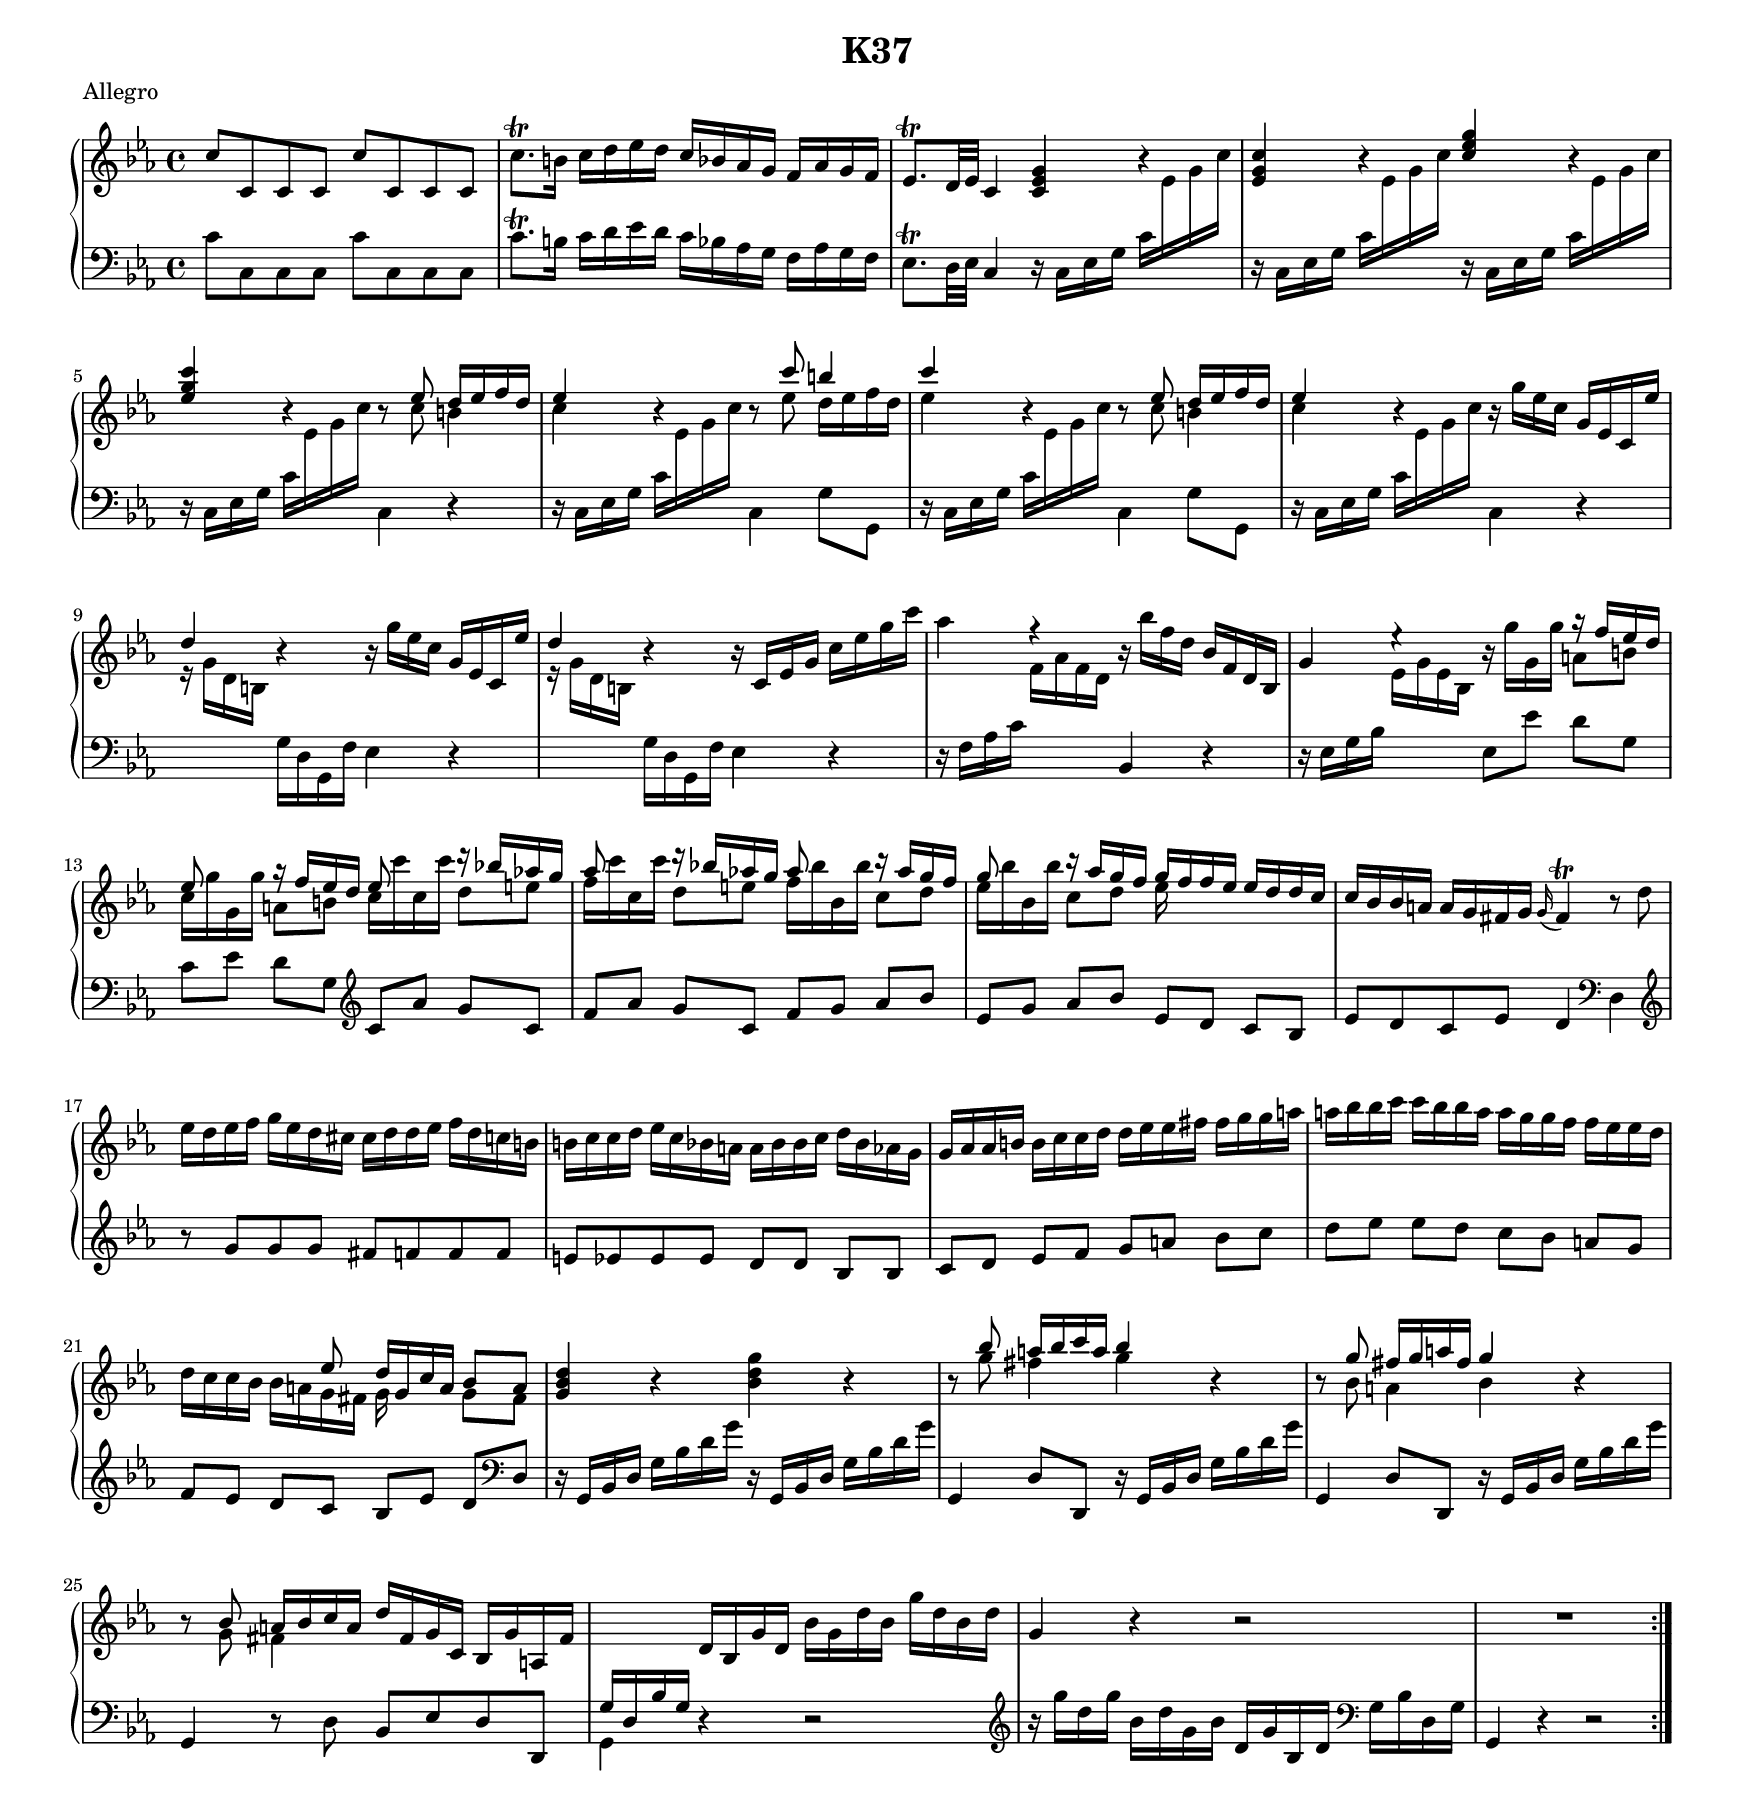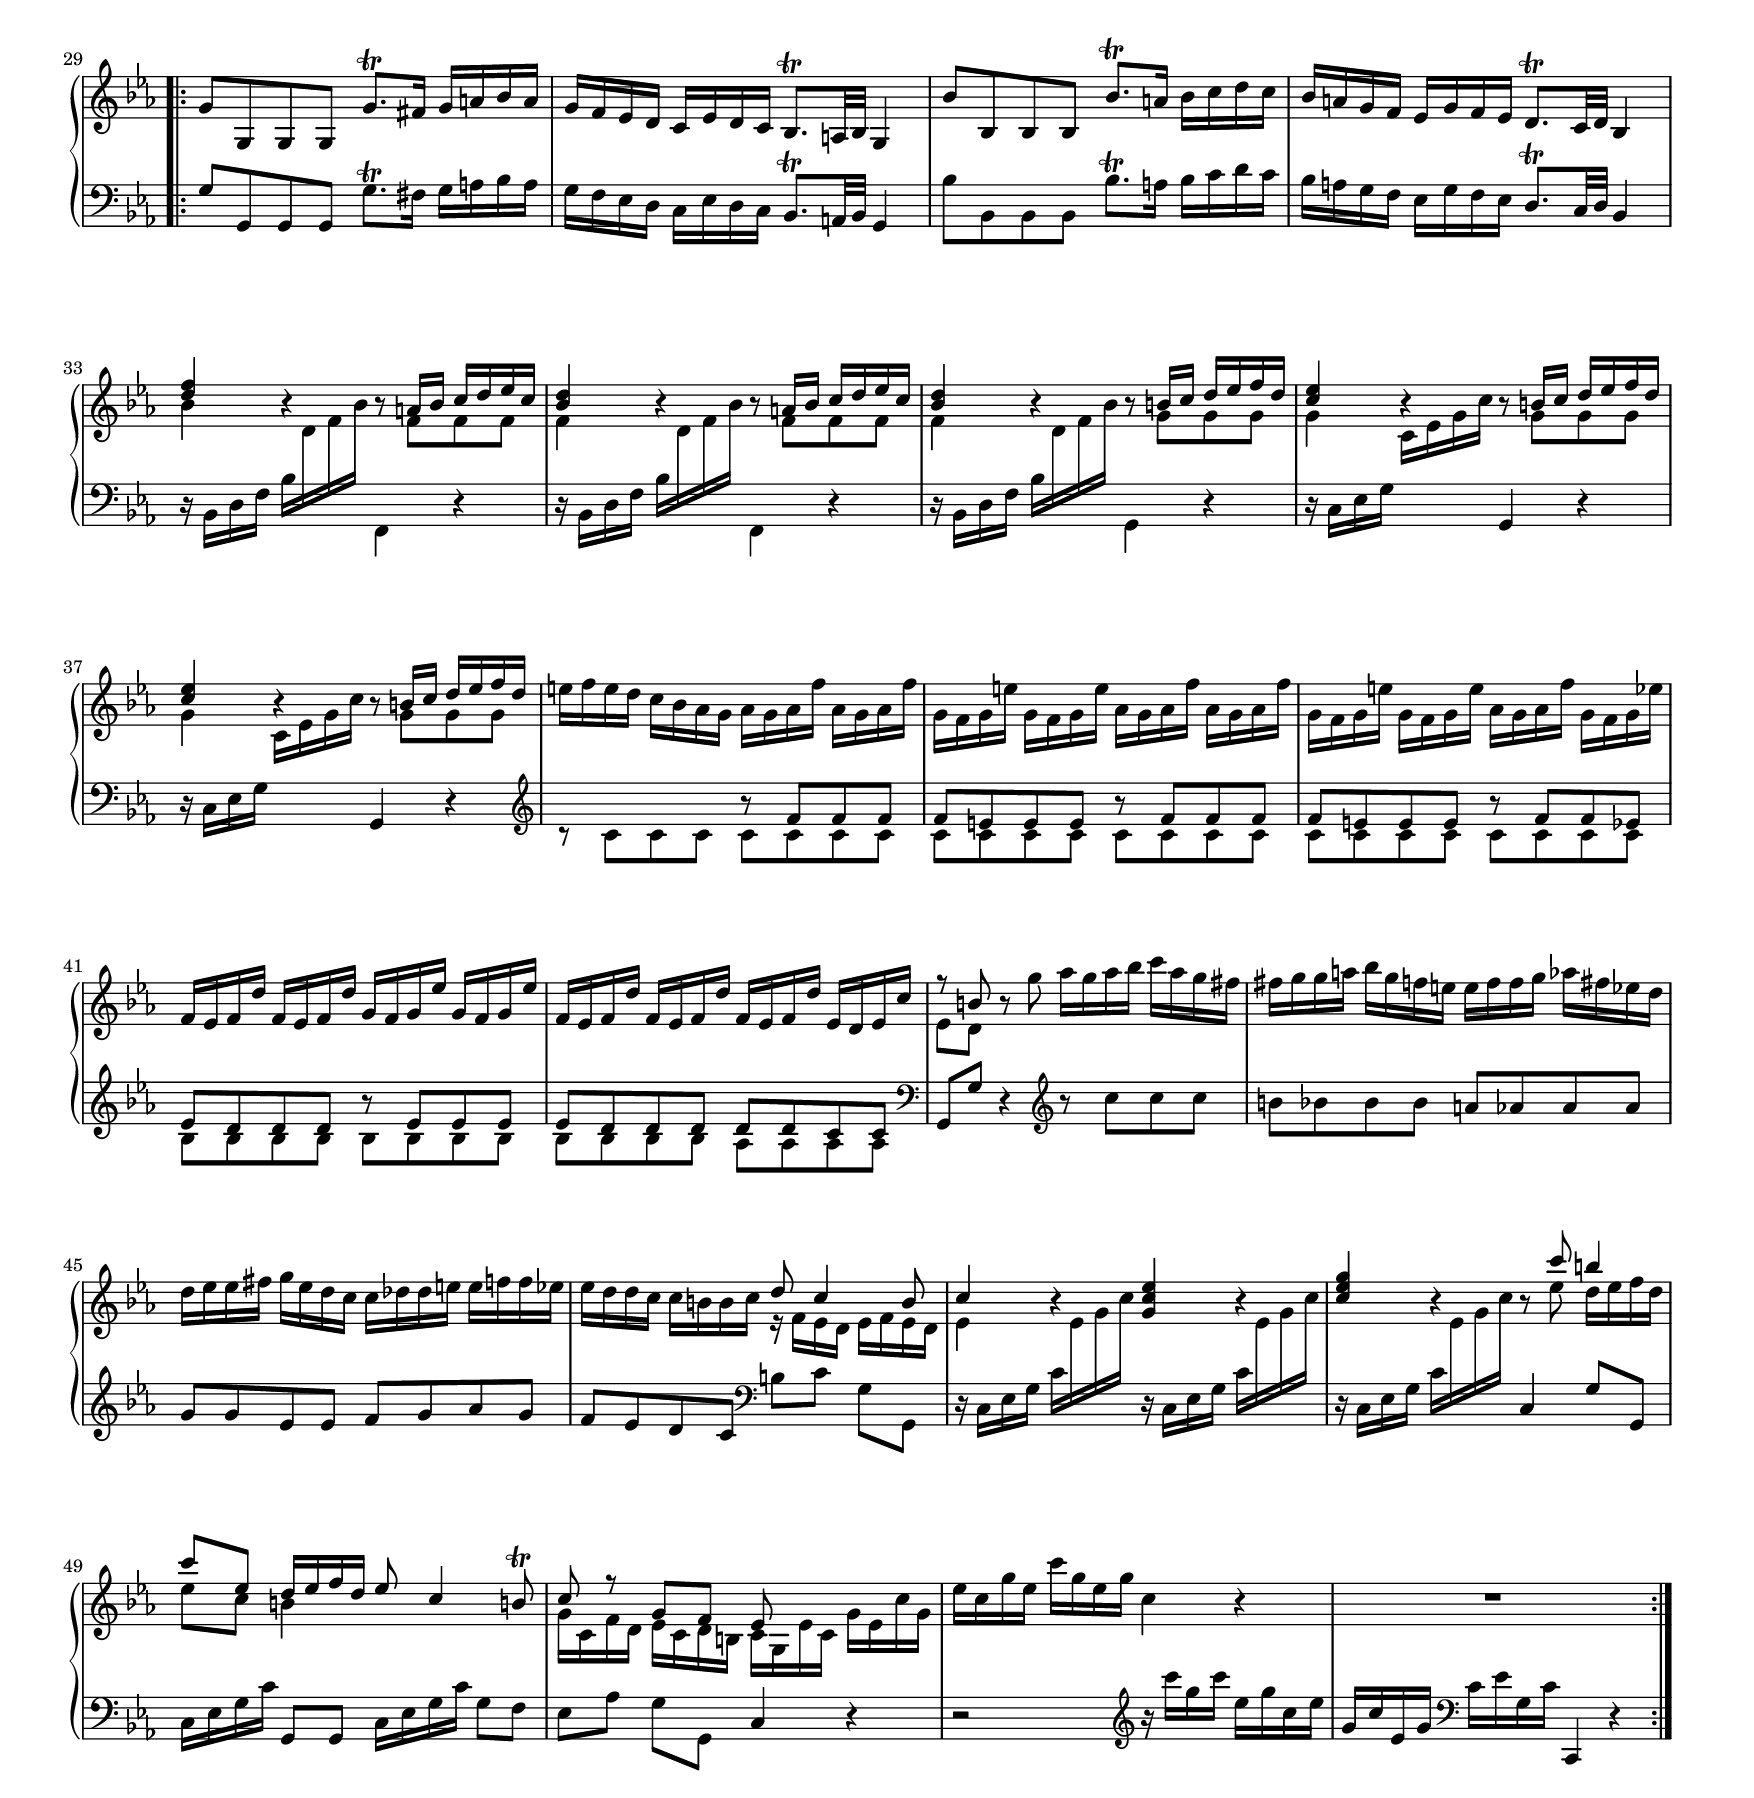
\version "2.18.2"

#(set-global-staff-size 19.9)

\paper {
  #(set-paper-size "a3")
  print-page-number = ##f
  between-system-padding = #0.1
  between-system-space = #0.1
  ragged-last-bottom = ##f
  ragged-bottom = ##f
  top-margin = 12 \cm
  bottom-margin = .3 \cm
}

breaks = {s1*28 \pageBreak}

\version "2.18.2"

su = \stemUp
sd = \stemDown
sn = \stemNeutral
tu = \tieUp
td = \tieDown
tn = \tieNeutral
cstr = \change Staff = "right"
cstl = \change Staff = "left"

\header {
  title = "K37"
  meter = "Allegro"
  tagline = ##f
}

global = {
  \key c \minor
  \time 4/4
}

right = \relative c'' {
  \global
 
  \repeat volta 2 {
    c8 c, c c c' c, c c
    c'8.-\trill b16 c d ees d c bes aes g f aes g f
    ees8.-\trill d32 ees c4 \su <c ees g> r
    
    <ees g c> r <c' ees g> r
    <ees g c> r r8 <<{ ees d16 ees f d ees4 } \\ { c8 b4 c }>>
    r r8 <<{ c' b4 c } \\ { ees,8 d16 ees f d ees4 }>>
    
    r r8 <<{ ees d16 ees f d ees4 } \\ { c8 b4 c }>>
    r \repeat unfold 2 { r16 \sd g' ees c \su g ees c ees' d4 r }
    
    r16 \sn c, ees g c ees g c
    aes4 f\rest r16 bes f d bes f d bes
    g'4 ees'\rest r16
    <<{ s16 \repeat unfold 2 { s8 r16 f ees d ees8 } 
        \repeat unfold 2 { s8 r16 bes'! aes! g aes8 }
        \repeat unfold 2 { s8 r16 aes g f } \alternative { {g8} {g16 f f ees} }
      } \\
      { \repeat unfold 2 { g16 g, g' a,8 b c16 } 
        \repeat unfold 2 { c' c, c' d,8 e f16 }
        \repeat unfold 2 { bes bes, bes' c,8 d ees16 }
    }>>
    
    \su ees d d c
    c bes bes a a g fis g \appoggiatura g fis4-\trill  r8 \sn d'
    ees16 d ees f g ees d cis cis d d ees f d c b
    b c c d ees c bes a a bes bes c \sd d bes aes g
    \sn g aes aes b b c c d d ees ees fis fis g g a
    
    a bes bes c c bes bes a a g g f f ees ees d
    d c c bes <<{ s8 ees d16 g, c a bes8 a } \\ { bes16 a g fis g s s8 g fis }>>
    \once \su <g bes d>4 r <bes d g> r
    
    r8 <<{ bes'8 a16 bes c a bes4 } \\ { g8 fis4 g }>> r
    r8 <<{ g fis16 g a fis g4 } \\ { bes,8 a4 bes }>> r
    r8 <<{ bes8 a16 bes c a d fis, g c, bes g' a, fis' } \\ { g8 fis4 }>>
    
    \cstl \su g,16 d bes' g \cstr \sn d' bes g' d bes' g d' bes g' d bes d
    g,4 r r2
    R1
  }
  
  \repeat volta 2 {
    g8 g, g g g'8.-\trill fis16 g a bes a
    g f ees d c ees d c bes8.-\trill a32 bes g4
    bes'8 bes, bes bes bes'8.-\trill a16 bes c d c
    bes a g f ees g f ees d8.-\trill c32 d bes4
    
    <<{ <d' f>4 } \\ { bes }>>
    \repeat unfold 2 { r4 r8 <<{ a16 bes c d ees c <bes d>4 } \\ { f8 f f f4 }>> }
    \repeat unfold 2 { bes\rest r8 <<{ b16 c d ees f d <c ees>4 } \\ { g8 g g g4 }>> }
    bes\rest r8 <<{ b16 c d ees f d } \\ { g,8 g g }>>
    
    \sd e'16 f e d c bes aes g 
    \repeat unfold 2 {
      \repeat unfold 2 { aes g aes f' }
      \repeat unfold 2 { g, f g e' }
    } aes, g aes f' g, f g ees'
    
    \su \repeat unfold 2 { f, ees f d' } \repeat unfold 2 { g, f g ees' }
    \repeat unfold 3 { f, ees f d' } ees, d ees c' \sn
    <<{ r8 b } \\ { ees,[ d] }>> r g' aes16 g aes bes c aes g fis
    
    fis g g a bes g f e e f f g aes fis ees d
    d ees ees fis g ees d c c des des e e f f ees
    ees d d c c b b c <<{ d8 c4 b8 c4 } \\ { r16 f, ees d ees f ees d ees4 }>>
    
    \su r <g c ees> r <c ees g> r r8
    <<{ c'8 b4 c8 ees, d16 ees f d ees8 c4 b!8-\trill } \\ 
      { ees d16 ees f d ees8 c b4 }>>
    
    <<{ c8 r g f ees } \\ { g16 c, f d ees c d b c g ees' c g' ees c' g }>>
    \sd ees' c g' ees c' g ees g c,4 r
    R1
  }
}
 
left = \relative c' {
  \global
  
  \repeat volta 2 {
    c8 c, c c c' c, c c
    c'8.-\trill b16 c d ees d c bes aes g f aes g f
    ees8.-\trill d32 ees c4
    
    \repeat unfold 4 { \sd \cstl r16 c ees g c \cstr ees g c }
    \cstl c,,4 r 
    \repeat unfold 2 { 
      \cstl r16 c ees g c \cstr ees g c \cstl c,,4 g'8 g,
    } r16 c ees g c \cstr ees g c \cstl c,,4 r
    
    \repeat unfold 2 { \cstr \sd r16 g'' d b \cstl g d g, f' ees4 r }
    r16 f aes c \cstr \sd f aes f d \cstl \sn bes,4 r
    
    r16 ees g bes \cstr \sd ees g ees bes \cstl ees,8[ ees'] d[ g,]
    c[ ees] d[ g,] \clef treble \sn c[ aes'] g[ c,]
    
    f[ aes] g[ c,] f[ g] aes[ bes]
    ees,[ g] aes[ bes] ees,[ d] c[ bes]
    ees d c ees d4 \clef bass d,
    
    \clef treble r8 g' g g fis f f f
    e ees ees ees d[ d] bes[ bes]
    c[ d] ees[ f] g[ a] bes[ c]
    d[ ees] ees[ d] c[ bes] a[ g]
    f[ ees] d[ c] bes[ ees] d[ \clef bass d,]
    
    r16 g, bes d g bes d g \repeat unfold 2 {
      r16 g,, bes d g bes d g g,,4 d'8 d, }
    r16 g bes d g bes d g
    g,,4 r8 d' bes ees d d,
    \once \sd g4 r r2
    \clef treble r16 g''' d g bes, d g, bes d, g bes, d \clef bass g, bes d, g
    g,4 r r2
  }
  
  \repeat volta 2 {
    g'8 g, g g g'8.-\trill fis16 g a bes a
    g f ees d \sd c ees d c \sn bes8.-\trill a32 bes g4
    bes'8 bes, bes bes bes'8.-\trill a16 bes c d c
    bes a g f ees g f ees d8.-\trill c32 d bes4
    
    \repeat unfold 3 { \sd \cstl r16 bes d f bes \cstr d f bes \cstl }
    \alternative { {f,,4 r} {f r} {g r} }
    \repeat unfold 2 { \cstl r16 c ees g \cstr \sd c ees g c \cstl \sn g,,4 r }
    
    \clef treble 
    <<{ s2 \repeat unfold 2 { b''8\rest f f f f e e e }
        b'8\rest f f ees
        ees d d d b'8\rest ees, ees ees 
        ees d d d d d c c 
      } \\
      { c8\rest \repeat unfold 23 { c }
        \repeat unfold 12 { bes } 
        aes aes aes aes
    }>>
    
    \clef bass g, g' r4 \clef treble r8 c' c c
    b bes bes bes a aes aes aes 
    g g ees ees f g aes g
    f ees d c \clef bass \sd b[ c] g[ g,]
    
    \repeat unfold 3 { \cstl r16 c ees g c \cstr ees g c }
    \sn \cstl c,,4 g'8 g,
    c16 ees g c g,8 g c16 ees g c g8 f
    
    ees[ aes] \sd g[ g,] \sn c4 r
    r2 \clef treble r16 c''' g c ees, g c, ees
    g, c ees, g \clef bass c, ees g, c c,,4 r
  }
}

\score {
  \new PianoStaff <<
    \new Staff = "right" {
      << 
        \breaks
        \right
      >>
    }
    \new Staff = "left" { 
      <<
      \clef bass \left 
      \breaks
      >>
    }
  >>
  \layout { indent = 0 }
}
